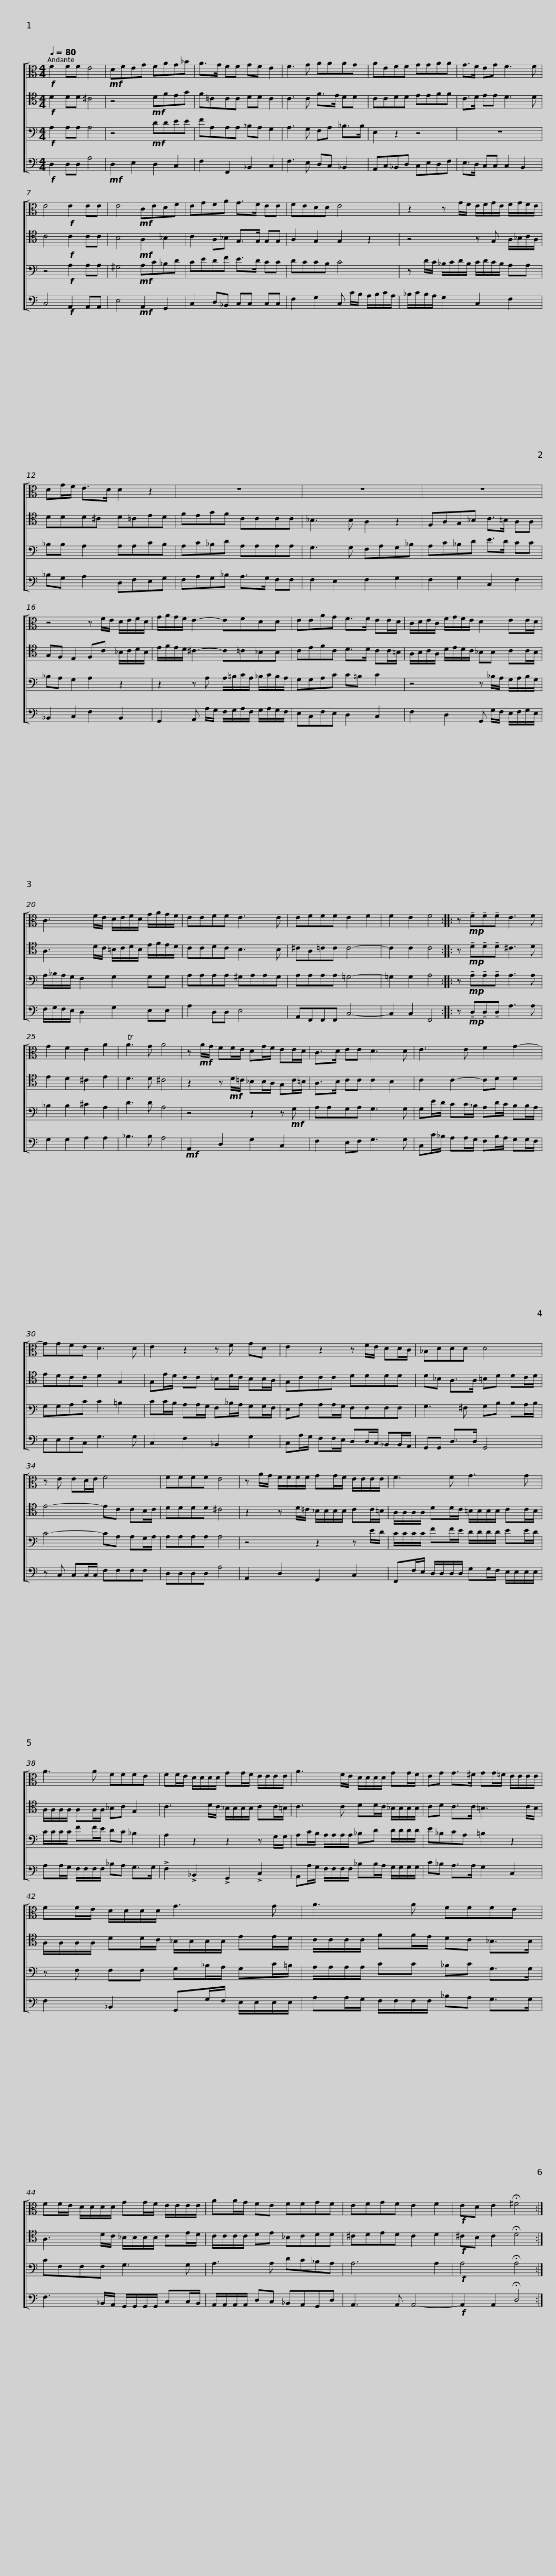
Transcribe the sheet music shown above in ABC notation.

X:1
%%score [ 1 2 3 4 ]
L:1/8
Q:1/4=80
M:4/4
I:linebreak $
K:C
V:1 alto
V:2 tenor
V:3 bass
V:4 bass
V:1
!f! F2 FF E4 |!mf! DFEG FAG_B | A>G FF GF E2 | F3 G AAAG | AEFF GGAA | %5
 G>F EG F3 F | E4!f! E2 EE | E4!mf! CEDF |$ EGFA G>F EE | FEDD E4 | %10
 z2 z G/F/ E/F/G/E/ F/G/F/E/ | DG/F/ E>D D2 z2 | z8 |$ z8 | z8 | %15
 z4 z F/E/ D/E/F/D/ | G/A/G/F/ E2- EFDD | EEAG F>F EE/D/ |$ C/D/E/C/ F/G/F/E/ D2 EE/D/ | C3 F/E/ D/E/F/D/ G/A/G/F/ | %20
 EEFF E3 E | EFFF E2 F2 | F2 E2 F4 ::$ z!mp! !tenuto!F!tenuto!F!tenuto!F E3 F | G2 F2 E2 A2 | %25
 TA3 G A4 | z!mf! A/G/ FF/E/ DG/F/ EE/D/ | C>D EE D3 D | E3 E F2 G2- | GGFE D3 D |$ %30
 E2 z2 z F GD | E2 z2 z F/E/ DD/C/ | _B,DDD D4 | z E ED/E/ F4 | FFFF E4 |$ %35
 z A/G/ F/F/F/F/ GG/F/ E/E/E/E/ | F3 F G3 G | A3 A FFFE |$ FF/E/ D/D/D/D/ GG/F/ E/E/E/E/ | A3 F/E/ D/D/D/D/ GG/F/ | %40
 EG G>^F GG/=F/ E/E/E/E/ | FF/E/ D/D/D/D/ G3 G |$ A3 A FFFE | FF/E/ D/D/D/D/ GG/F/ E/E/E/E/ | AA/G/ FE FFGF | %45
 EFGF E2 F2 |!f! ED E2 !fermata!^F4 :| %47
V:2
!f! D2 DD ^C4 | z4!mf! DFEG | F!courtesy!=CCC DD C2 | C3 C F>E DD | CCDD EEFF | %5
 C>D EE D3 D | C4!f! C2 CC | B,4!mf! A,2 _B,2 |$ C2 A,_B, G,>G, G,G, | A,2 G,2 G,2 z2 | %10
 z4 z G, A,/_B,/C/A,/ | DDD^C D=CED | FEGF CCCC |$ _B,3 B, A,2 z2 | F,A,G,_B, C>=B, A,A, | %15
 G,F, E,2 F,C _B,/C/D/B,/ | E/F/E/D/ ^C2- C=C_B,B, | CEFC D>D CC/!courtesy!=B,/ |$ A,/B,/C/A,/ D/E/D/C/ _B,B, CC/B,/ | A,3 D/C/ !courtesy!=B,/C/D/B,/ E/F/E/D/ | %20
 CCDC B,3 B, | ^CA,=CC C4- | C2 C2 C4 ::$ z!mp! !tenuto!D!tenuto!D!tenuto!D ^C3 D | E2 D2 ^C2 E2 | %25
 D3 D ^C4 | z2 z!mf! D/!courtesy!=C/ _B,B,/A,/ G,C/=B,/ | A,>B, CC C2 B,2 | C2 C2- CD D2 | EDCC D2 G,2 |$ %30
 G,E/D/ CC _B,D/C/ B,B,/A,/ | G,CCC DDDD | D_B, A,>A, =B,D DC/D/ | E4- EC CB,/C/ | DDDD ^C4 |$ %35
 z2 z D/!courtesy!=C/ _B,/B,/B,/B,/ CC/=B,/ | A,/A,/A,/A,/ DD/C/ !courtesy!=B,/B,/B,/B,/ CC/B,/ | A,/A,/A,/A,/ A,A,/A,/ _B,C G,2 |$ C3 D/C/ _B,/B,/B,/B,/ CC/=B,/ | C3 C DD/C/ _B,/B,/B,/B,/ | %40
 CD C>C !courtesy!=B,3 C/B,/ | A,/A,/A,/A,/ DD/C/ _B,/B,/B,/B,/ EE/D/ |$ C/C/C/C/ FF/E/ DC _B,>B, | A,3 D/C/ _B,/B,/B,/B,/ CE/D/ | C/C/C/C/ DE _B,CDD | %45
 ^CDED C2 D2 |!f! ^CB, C2 !fermata!D4 :| %47
V:3
!f! A,2 A,A, A,4 | z4!mf! DDEE | FA,A,A, _B,A, G,2 | A,3 G, F,A, _B,>B, | E,2 z2 z4 | %5
 z8 | z4!f! A,2 A,A, | ^G,4!mf! A,C_B,D |$ CEDF E>D CC | DCCB, C4 | %10
 z D/C/ _B,/C/D/B,/ C/D/C/B,/ A,A, | _B,B, A,2 A,A,CB, | A,C_B,D A,A,A,A, |$ G,3 G, F,A,G,_B, | A,C_B,D E>D CC | %15
 _B,A, G,2 A,2 z2 | z2 z A, A,/!courtesy!=B,/C/A,/ _B,/C/B,/A,/ | G,G,A,C C!courtesy!=B, C2 |$ z4 z _B,/A,/ G,/A,/B,/G,/ | A,/_B,/A,/G,/ F,2 G,2 G,G, | %20
 A,A,A,A, ^G,A,A,G, | A,A,A,A, !courtesy!=G,4- | =G,2 G,2 A,4 ::$ z!mp! !tenuto!A,!tenuto!A,!tenuto!A, A,3 A, | _B,2 B,2 ^C2 A,2 | %25
 D3 D A,4 | z4 z2 z!mf! G, | A,A,G,A, G,3 G, | G,E/D/ CC/_B,/ A,D/C/ B,B,/A,/ | G,G,A,C C2 !courtesy!=B,2 |$ %30
 CC/B,/ A,A,/G,/ F,_B,/A,/ G,G,/F,/ | E,A, A,A,/G,/ F,F,F,F, | G,3 ^F, G,B, B,A,/B,/ | C4- CA, A,G,/A,/ | A,A,A,A, A,4 |$ %35
 z4 z2 z E/D/ | C/C/C/C/ FF/E/ D/D/D/D/ EE/D/ | C/C/C/C/ FF/E/ DC _B,2 |$ A,2 z2 z2 z G,/G,/ | A,C/B,/ A,/A,/A,/A,/ _B,D D/D/D/D/ | %40
 E_B,CA, =B,2 z2 | z F, F,F, G,_B,/A,/ G,C/=B,/ |$ A,/A,/A,/A,/ CC _B,C G,>G, | CF,F,F, G,3 G, | A,3 A, DC_B,A, | %45
 A,6 A,2 |!f! A,4 !fermata!A,4 :| %47
V:4
!f! D,2 D,D, A,4 |!mf! D,2 E,2 D,2 C,2 | F,2 F,,2 _B,,2 C,2 | F,3 E, D,C, _B,,2 | A,,C,_B,,D, C,E,D,F, | %5
 E,>D, C,C, C,2 B,,2 | C,4!f! A,,2 A,,A,, | E,4!mf! A,,2 G,,2 |$ C,2 D,_B,, C,C, C,C, | F,2 G,2 C, C/B,/ A,/B,/C/A,/ | %10
 _B,/C/B,/A,/ G,2 C,2 F,2 | _B,G, A,2 D,F,E,G, | F,A,G,_B, A,>G, F,F, |$ F,2 E,2 F,2 G,2 | F,2 G,2 C,2 F,2 | %15
 _B,,2 C,2 F,2 B,,2 | G,,2 A,, A,/G,/ F,/G,/A,/F,/ G,/A,/G,/F,/ | E,C,F,E, D,2 C,2 |$ F,2 D,2 G,, G,/F,/ E,/F,/G,/E,/ | F,/G,/F,/E,/ D,2 G,2 E,E, | %20
 A,2 D,D, E,4 | A,,F,,F,,F,, C,4- | C,2 C,2 F,,4 ::$ z!mp! !tenuto!D,!tenuto!D,!tenuto!D, A,3 A, | G,2 G,2 A,2 A,2 | %25
 _B,3 B, A,4 |!mf! A,,2 D,2 G,2 C,2 | F,2 E,F, G,3 G, | C,C/_B,/ A,A,/G,/ F,B,/A,/ G,G,/F,/ | E,E,F,C, G,3 G, |$ %30
 C,2 F,2 _B,,2 G,2 | C,A,/G,/ F,F,/E,/ D,D,/C,/ _B,,B,,/A,,/ | G,,G,, D,>D, G,,4 | z C, C,C,/C,/ F,F,F,F, | D,D,D,D, A,4 |$ %35
 A,,2 D,2 G,,2 C,2 | F,,F,/E,/ D,/D,/D,/D,/ G,G,/F,/ E,/E,/E,/E,/ | A,A,/G,/ F,/F,/F,/F,/ _B,A, G,>G, |$ !>!F,2 !>!_B,,2 !>!G,,2 !>!C,2 | A,,A,/G,/ F,/F,/F,/F,/ _B,B,/A,/ G,/G,/G,/G,/ | %40
 C_B, A,>A, G,2 C,2 | F,2 _B,,2 G,,G,/F,/ E,/E,/E,/E,/ |$ A,A,/G,/ F,/F,/F,/F,/ _B,A, G,>G, | F,3 _B,,/A,,/ G,,/G,,/G,,/G,,/ C,C,/B,,/ | A,,/A,,/A,,/A,,/ D,C, _B,,A,,G,,D, | %45
 A,,3 A,, A,,4- |!f! A,,2 A,,2 !fermata!D,4 :| %47
